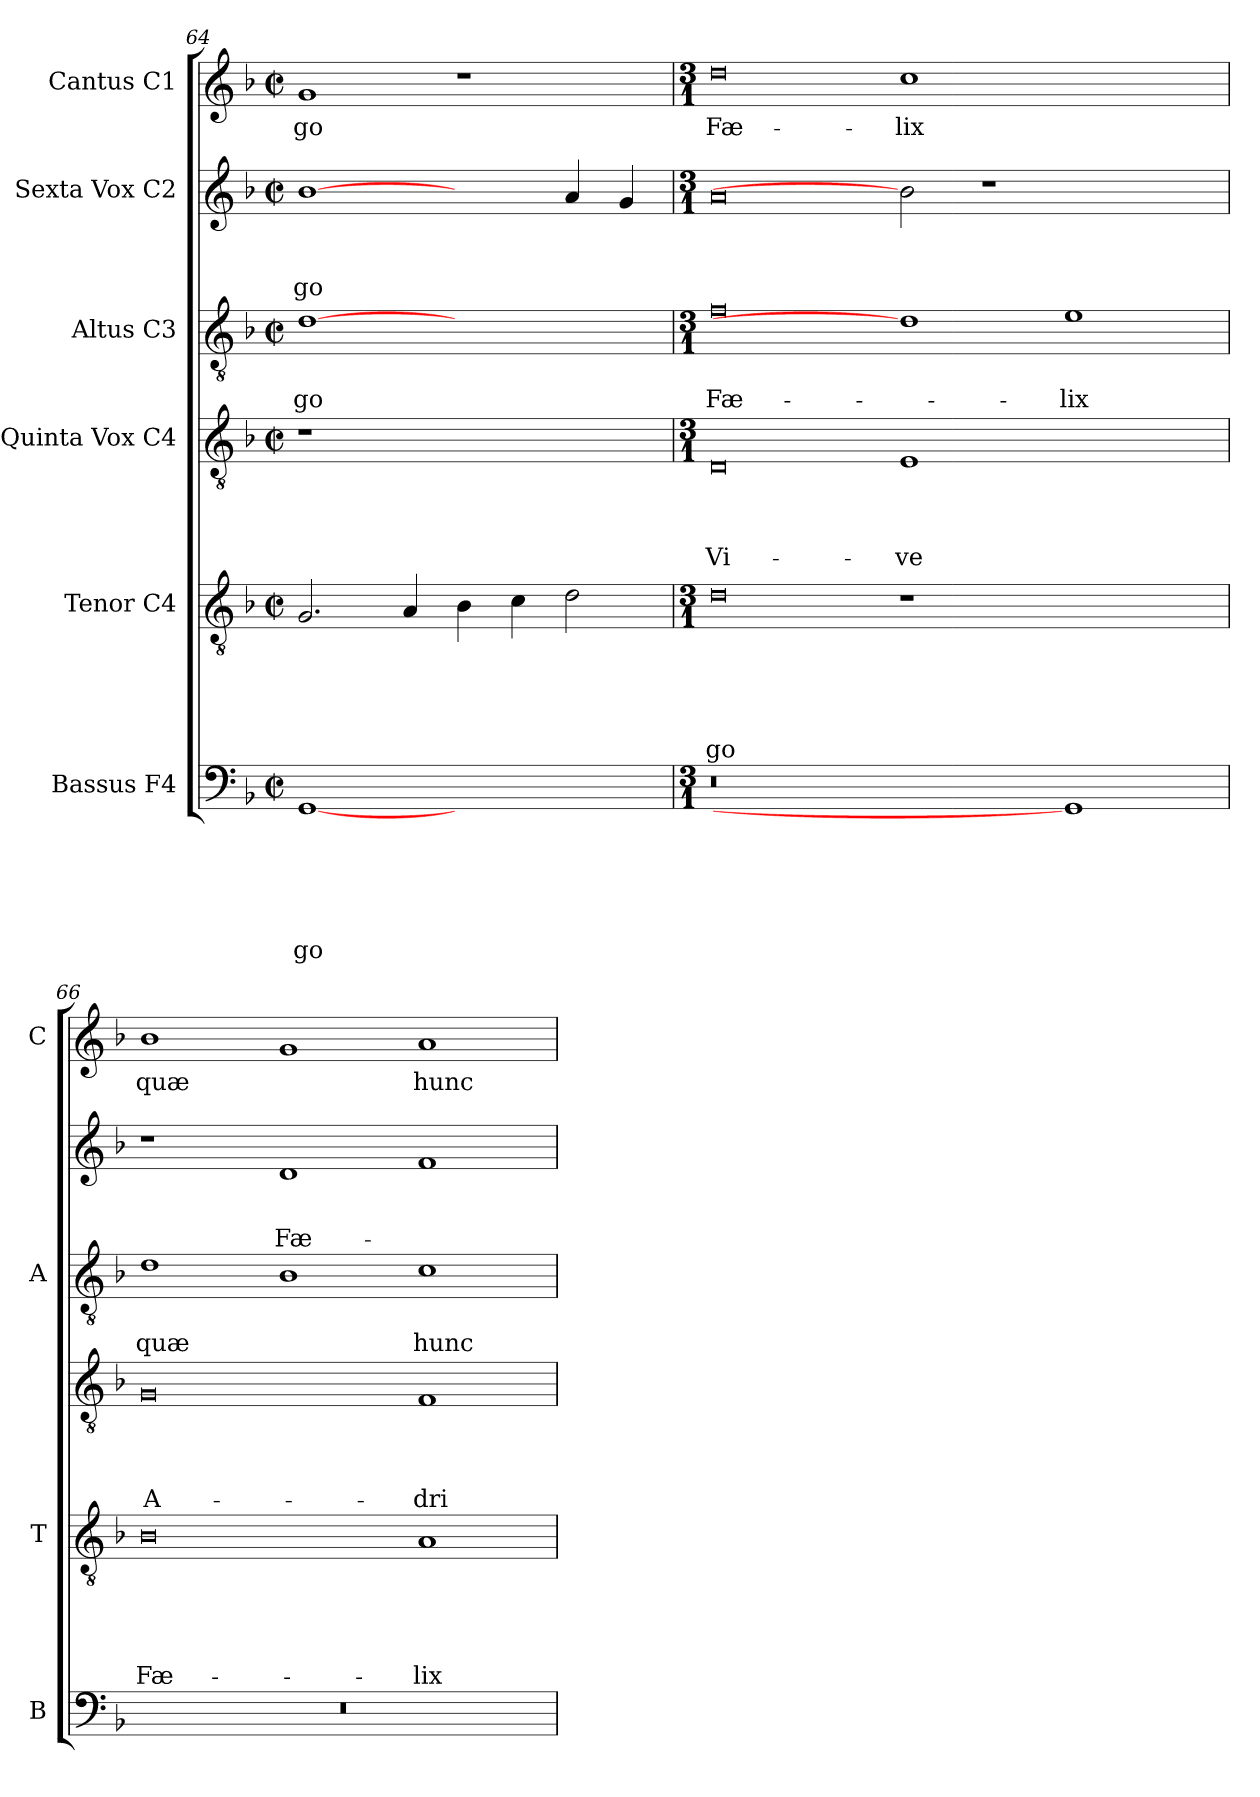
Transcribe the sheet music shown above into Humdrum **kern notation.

**kern	**text	**text	**text	**text	**text	**text	**kern	**text	**text	**text	**text	**text	**kern	**text	**text	**text	**text	**kern	**text	**text	**kern	**text	**text	**text	**kern	**text
*part6	*part6	*part6	*part6	*part6	*part6	*part6	*part5	*part5	*part5	*part5	*part5	*part5	*part4	*part4	*part4	*part4	*part4	*part3	*part3	*part3	*part2	*part2	*part2	*part2	*part1	*part1
*staff6	*staff6	*staff6	*staff6	*staff6	*staff6	*staff6	*staff5	*staff5	*staff5	*staff5	*staff5	*staff5	*staff4	*staff4	*staff4	*staff4	*staff4	*staff3	*staff3	*staff3	*staff2	*staff2	*staff2	*staff2	*staff1	*staff1
*I"Bassus F4	*	*	*	*	*	*	*I"Tenor C4	*	*	*	*	*	*I"Quinta Vox C4	*	*	*	*	*I"Altus C3	*	*	*I"Sexta Vox C2	*	*	*	*I"Cantus C1	*
*I'B	*	*	*	*	*	*	*I'T	*	*	*	*	*	*	*	*	*	*	*I'A	*	*	*	*	*	*	*I'C	*
*clefF4	*	*	*	*	*	*	*clefGv2	*	*	*	*	*	*clefGv2	*	*	*	*	*clefGv2	*	*	*clefG2	*	*	*	*clefG2	*
*k[b-]	*	*	*	*	*	*	*k[b-]	*	*	*	*	*	*k[b-]	*	*	*	*	*k[b-]	*	*	*k[b-]	*	*	*	*k[b-]	*
*F:	*	*	*	*	*	*	*F:	*	*	*	*	*	*F:	*	*	*	*	*F:	*	*	*F:	*	*	*	*F:	*
*M2/2	*	*	*	*	*	*	*M2/2	*	*	*	*	*	*M2/2	*	*	*	*	*M2/2	*	*	*M2/2	*	*	*	*M2/2	*
*met(c|)	*	*	*	*	*	*	*met(c|)	*	*	*	*	*	*met(c|)	*	*	*	*	*met(c|)	*	*	*met(c|)	*	*	*	*met(c|)	*
=64	=64	=64	=64	=64	=64	=64	=64	=64	=64	=64	=64	=64	=64	=64	=64	=64	=64	=64	=64	=64	=64	=64	=64	=64	=64	=64
!	!	!	!	!	!	!LO:LY:b	!	!	!	!	!	!	!	!	!	!	!	!	!	!LO:LY:b	!	!	!	!LO:LY:b	!	!LO:LY:b
[1GG	.	.	.	.	.	-go	2.G/	.	.	.	.	.	1r	.	.	.	.	[1d	.	-go	[1b-	.	.	-go	1g	-go
.	.	.	.	.	.	.	4A/	.	.	.	.	.	.	.	.	.	.	.	.	.	.	.	.	.	.	.
1ryy	.	.	.	.	.	.	4B-\	.	.	.	.	.	1ryy	.	.	.	.	1ryy	.	.	2ryy	.	.	.	1r	.
.	.	.	.	.	.	.	4c\	.	.	.	.	.	.	.	.	.	.	.	.	.	.	.	.	.	.	.
.	.	.	.	.	.	.	2d\	.	.	.	.	.	.	.	.	.	.	.	.	.	4a/	.	.	.	.	.
.	.	.	.	.	.	.	.	.	.	.	.	.	.	.	.	.	.	.	.	.	4g/	.	.	.	.	.
!!LO:PB:g=z
=65	=65	=65	=65	=65	=65	=65	=65	=65	=65	=65	=65	=65	=65	=65	=65	=65	=65	=65	=65	=65	=65	=65	=65	=65	=65	=65
*M3/1	*	*	*	*	*	*	*M3/1	*	*	*	*	*	*M3/1	*	*	*	*	*M3/1	*	*	*M3/1	*	*	*	*M3/1	*
!	!	!	!	!	!	!	!	!	!	!	!	!LO:LY:b	!	!	!	!	!LO:LY:b	!	!	!LO:LY:b	!	!	!	!	!	!LO:LY:b
0.r	.	.	.	.	.	.	0d	.	.	.	.	-go	0D	.	.	.	Vi-	0f	.	Fæ-	0a	.	.	.	0dd	Fæ-
!	!	!	!	!	!	!	!	!	!	!	!	!	!	!	!	!	!LO:LY:b	!	!	!	!	!	!	!	!	!LO:LY:b
.	.	.	.	.	.	.	1r	.	.	.	.	.	1E	.	.	.	-ve	1d]	.	.	2b-]	.	.	.	1cc	-lix
.	.	.	.	.	.	.	.	.	.	.	.	.	.	.	.	.	.	.	.	.	1r	.	.	.	.	.
!	!	!	!	!	!	!	!	!	!	!	!	!	!	!	!	!	!	!	!	!LO:LY:b	!	!	!	!	!	!
1GG]	.	.	.	.	.	.	1ryy	.	.	.	.	.	1ryy	.	.	.	.	1e	.	-lix	.	.	.	.	1ryy	.
.	.	.	.	.	.	.	.	.	.	.	.	.	.	.	.	.	.	.	.	.	2ryy	.	.	.	.	.
=66	=66	=66	=66	=66	=66	=66	=66	=66	=66	=66	=66	=66	=66	=66	=66	=66	=66	=66	=66	=66	=66	=66	=66	=66	=66	=66
!	!	!	!	!	!	!	!	!	!	!	!	!LO:LY:b	!	!	!	!	!LO:LY:b	!	!	!LO:LY:b	!	!	!	!	!	!LO:LY:b
0.r	.	.	.	.	.	.	0B-	.	.	.	.	Fæ-	0G	.	.	.	A-	1d	.	quæ	1r	.	.	.	1b-	quæ
!	!	!	!	!	!	!	!	!	!	!	!	!	!	!	!	!	!	!	!	!	!	!	!	!LO:LY:b	!	!
.	.	.	.	.	.	.	.	.	.	.	.	.	.	.	.	.	.	1B-	.	.	1d	.	.	Fæ-	1g	.
!	!	!	!	!	!	!	!	!	!	!	!	!LO:LY:b	!	!	!	!	!LO:LY:b	!	!	!LO:LY:b	!	!	!	!	!	!LO:LY:b
.	.	.	.	.	.	.	1A	.	.	.	.	-lix	1F	.	.	.	-dri-	1c	.	hunc	1f	.	.	.	1a	hunc
=	=	=	=	=	=	=	=	=	=	=	=	=	=	=	=	=	=	=	=	=	=	=	=	=	=	=
*-	*-	*-	*-	*-	*-	*-	*-	*-	*-	*-	*-	*-	*-	*-	*-	*-	*-	*-	*-	*-	*-	*-	*-	*-	*-	*-
